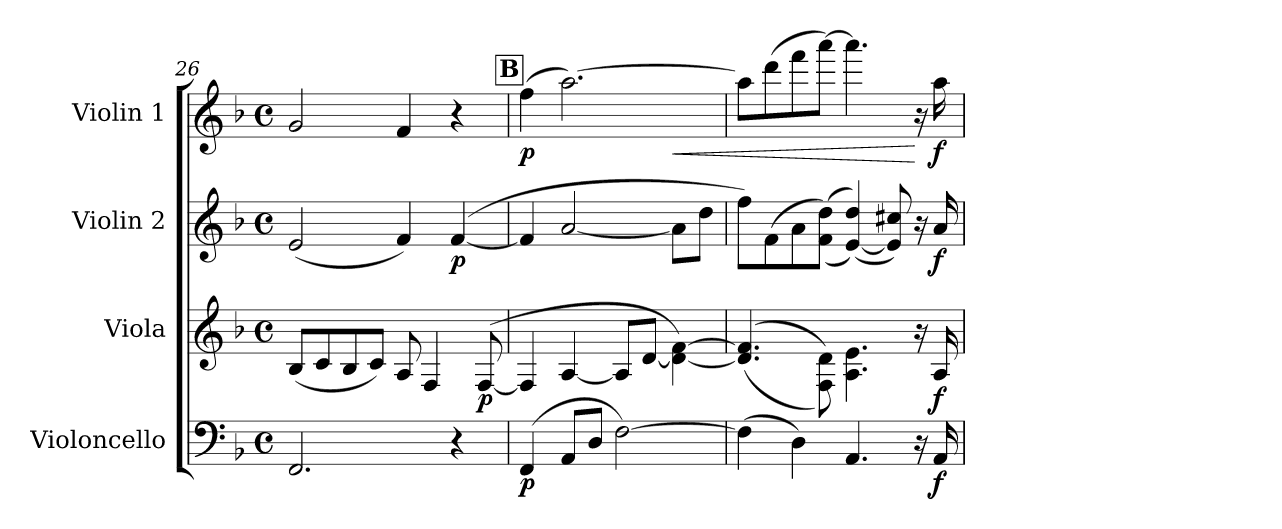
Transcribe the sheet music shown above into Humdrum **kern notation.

**kern	**dynam	**kern	**dynam	**kern	**dynam	**kern	**dynam
*part4	*part4	*part3	*part3	*part2	*part2	*part1	*part1
*staff4	*staff4	*staff3	*staff3	*staff2	*staff2	*staff1	*staff1
*I"Violoncello	*	*I"Viola	*	*I"Violin 2	*	*I"Violin 1	*
*I'Vc	*	*I'Vla	*	*I'Vln	*	*I'Vln	*
*clefF4	*	*clefG2	*	*clefG2	*	*clefG2	*
*k[b-]	*	*k[b-]	*	*k[b-]	*	*k[b-]	*
*M4/4	*	*M4/4	*	*M4/4	*	*M4/4	*
*met(c)	*	*met(c)	*	*met(c)	*	*met(c)	*
=26	=26	=26	=26	=26	=26	=26	=26
2.FF/	.	(8B-/L	.	(2e/	.	2g/	.
.	.	8c/	.	.	.	.	.
.	.	8B-/	.	.	.	.	.
.	.	8c/J)	.	.	.	.	.
.	.	8A/	.	4f/)	.	4f/	.
.	.	4F/	.	.	.	.	.
!	!	!	!	!	!LO:DY:b	!	!
4r	.	.	.	([4f/	p	4r	.
!	!	!	!LO:DY:b	!	!	!	!
.	.	(>[8F/	p	.	.	.	.
!!LO:LB:g=z
!!LO:REH:place=s1:a:B:cj:fs=14:t=B
=27	=27	=27	=27	=27	=27	=27	=27
*	*	*	*	*	*	*^	*
!	!LO:DY:b	!	!	!	!	!	!	!LO:DY:b
(4FF/	p	4F/]	.	4f/]	.	(4ff\	2.ryy	p
8AA/L	.	[4A/	.	[2a/	.	[2.aa\)	.	.
8D/J	.	.	.	.	.	.	.	.
[2F\)	.	8A/L]	.	.	.	.	.	.
.	.	[<8d/J	.	.	.	.	.	.
!	!	!	!	!	!	!	!	!LO:HP:b
.	.	4d\_ [4f\)	.	8a\L]	.	.	4ryy	<
.	.	.	.	8dd\J	.	.	.	.
*	*	*	*	*	*	*v	*v	*
=28	=28	=28	=28	=28	=28	=28	=28
(4F\]	.	((<4.d/] 4.f/]	.	8ff\L)	.	8aa\L]	.
.	.	.	.	(8f\	.	(8ddd\	.
4D\)	.	.	.	8a\	.	8fff\	.
.	.	8F\ 8d\))	.	((8f\ 8dd\J)	.	[8aaa\J)	.
4.AA/	.	4.A\ 4.e\	.	([4e/ 4dd/))	.	4.aaa\]	.
.	.	.	.	8e/] 8cc#X/)	.	.	.
16r	.	16r	.	16r	.	16r	[
!	!LO:DY:b	!	!LO:DY:b	!	!LO:DY:b	!	!LO:DY:b
16AA/	f	16A/	f	16a/	f	16aa\	f
=	=	=	=	=	=	=	=
*-	*-	*-	*-	*-	*-	*-	*-
